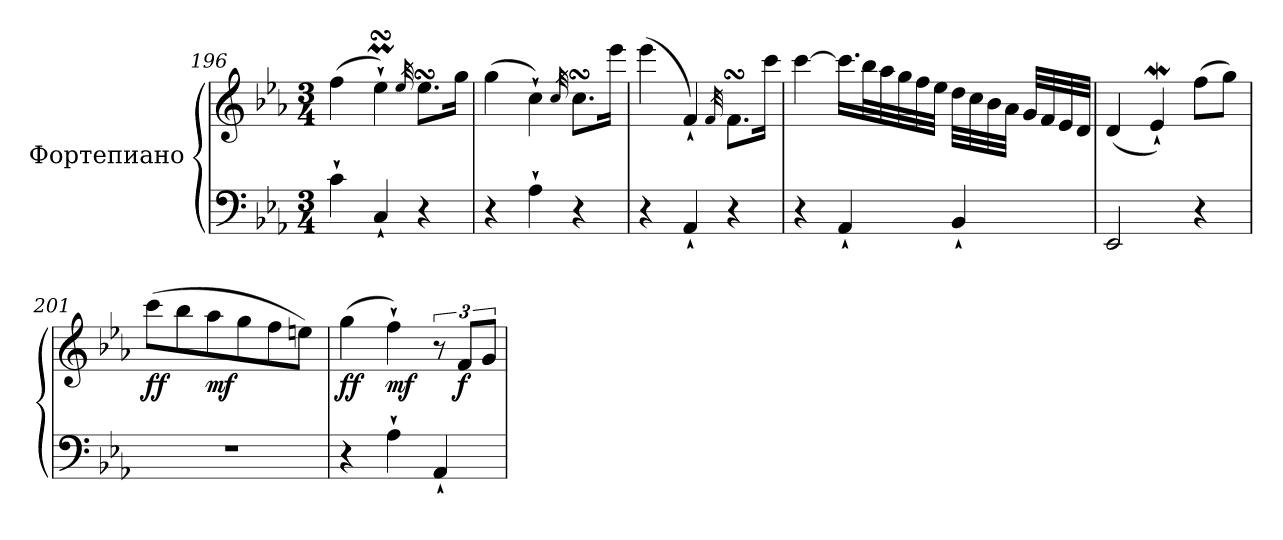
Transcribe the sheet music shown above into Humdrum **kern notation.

**kern	**kern	**dynam
*part1	*part1	*part1
*staff2	*staff1	*staff1/2
*I"Фортепиано	*	*
!!LO:LB:g=z
*clefF4	*clefG2	*
*k[b-e-a-]	*k[b-e-a-]	*
*M3/4	*M3/4	*
=196	=196	=196
4c`\	(>4ff\	.
4C`/	4ee-MsSSs`\)	.
.	32qee-/	.
4r	8.ee-sSSs\L	.
.	16gg\Jk	.
=197	=197	=197
4r	(>4gg\	.
4A-`\	4cc`\)	.
.	32qcc/	.
4r	8.ccsSSS\L	.
.	16eee-\Jk	.
=198	=198	=198
4r	(>4eee-\	.
4AA-`/	4f`/)	.
.	32qf/	.
4r	8.fsSSS\L	.
.	16ccc\Jk	.
=199	=199	=199
4r	[4ccc\	.
4AA-`/	16.ccc\LL]	.
.	32bb-\L	.
.	32aa-\	.
.	32gg\	.
.	32ff\	.
.	32ee-\JJJ	.
4BB-`/	32dd\LLL	.
.	32cc\	.
.	32b-\	.
.	32a-\JJJ	.
.	32g/LLL	.
.	32f/	.
.	32e-/	.
.	32d/JJJ	.
=200	=200	=200
2EE-/	(<4d/	.
.	4e-w`/)	.
4r	(>8ff\L	.
.	8gg\J)	.
!!LO:LB:g=z
=201	=201	=201
!	!	!LO:DY:b
2.r	(>8ccc\L	ff
.	8bb-\	.
!	!	!LO:DY:b
.	8aa-\	mf
.	8gg\	.
.	8ff\	.
.	8een\J)	.
=202	=202	=202
!	!	!LO:DY:b
4r	(>4gg\	ff
!	!	!LO:DY:b
4A-`\	4ff`\)	mf
4AA-`/	12r	.
!	!	!LO:DY:b
.	12f/L	f
.	12g/J	.
=	=	=
*-	*-	*-
